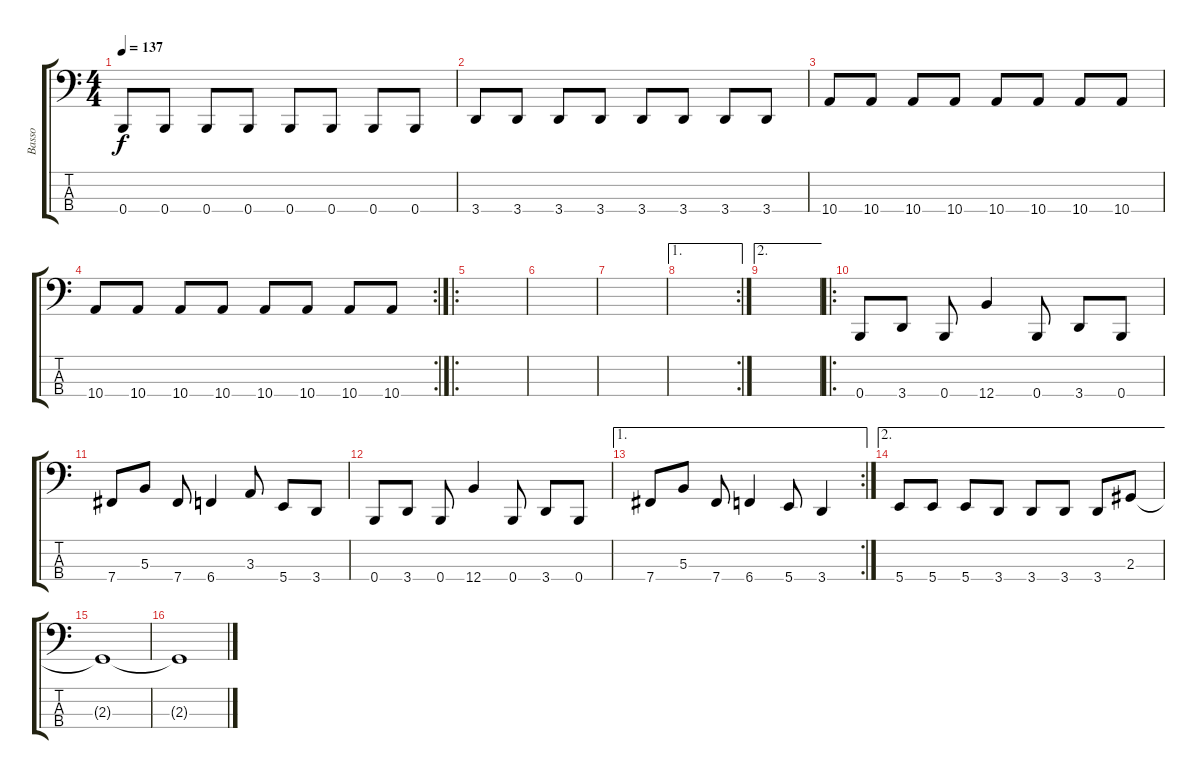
\track ("Basso" "Basso") {instrument electricbasspick}
\staff {score tabs}
\tuning (E2 B1 Gb1 B0) {hide}
\ts (4 4)
\tempo 137
\clef f4
\ks c
0.4.8{dy f} 0.4.8 0.4.8 0.4.8 0.4.8 0.4.8 0.4.8 0.4.8 |
3.4.8 3.4.8 3.4.8 3.4.8 3.4.8 3.4.8 3.4.8 3.4.8 |
10.4.8 10.4.8 10.4.8 10.4.8 10.4.8 10.4.8 10.4.8 10.4.8 |
\rc 2
10.4.8 10.4.8 10.4.8 10.4.8 10.4.8 10.4.8 10.4.8 10.4.8 |
\ro
|
|
|
\ae 1
\rc 2
|
\ae 2
|
\ro
0.4.8 3.4.8 0.4.8 12.4.4 0.4.8 3.4.8 0.4.8 |
7.4.8 5.3.8 7.4.8 6.4.4 3.3.8 5.4.8 3.4.8 |
0.4.8 3.4.8 0.4.8 12.4.4 0.4.8 3.4.8 0.4.8 |
\ae 1
\rc 2
7.4.8 5.3.8 7.4.8 6.4.4 5.4.8 3.4.4 |
\ae 2
5.4.8 5.4.8 5.4.8 3.4.8 3.4.8 3.4.8 3.4.8 2.3.8 |
2.3{t}.1 |
2.3{t}.1
